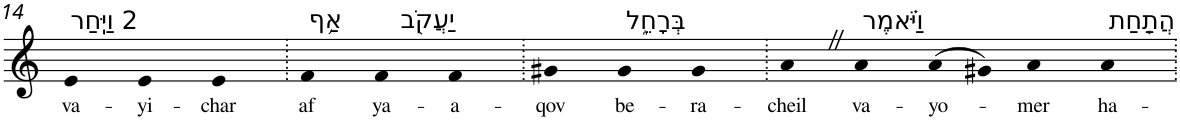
**kern	**text
*part1	*part1
*staff1	*staff1
*I"Piano	*
*I'Pno	*
!!LO:PB:g=z
*clefG2	*
*k[]	*
=14	=14
!LO:TX:a:t=2 וַיִּֽחַר	!
!	!LO:LY:b
4e	va-
!	!LO:LY:b
4e	-yi-
!	!LO:LY:b
4e	-char
=15.	=15.
!LO:TX:a:t=אַ֥ף	!
!	!LO:LY:b
4f	af
!LO:TX:a:t=יַעֲקֹ֖ב	!
!	!LO:LY:b
4f	ya-
!	!LO:LY:b
4f	-a-
=16.	=16.
!	!LO:LY:b
4g#X	-qov
!LO:TX:a:t=בְּרָחֵ֑ל	!
!	!LO:LY:b
4g#	be-
!	!LO:LY:b
4g#	-ra-
=17.	=17.
!	!LO:LY:b
4aZ	-cheil
!LO:TX:a:t=וַיֹּ֗אמֶר	!
!	!LO:LY:b
4a	va-
!	!LO:LY:b
(>8a	-yo-
8g#X)	.
!	!LO:LY:b
4a	-mer
!LO:TX:a:t=הֲתַ֤חַת	!
!	!LO:LY:b
4a	ha-
=.	=.
*-	*-
